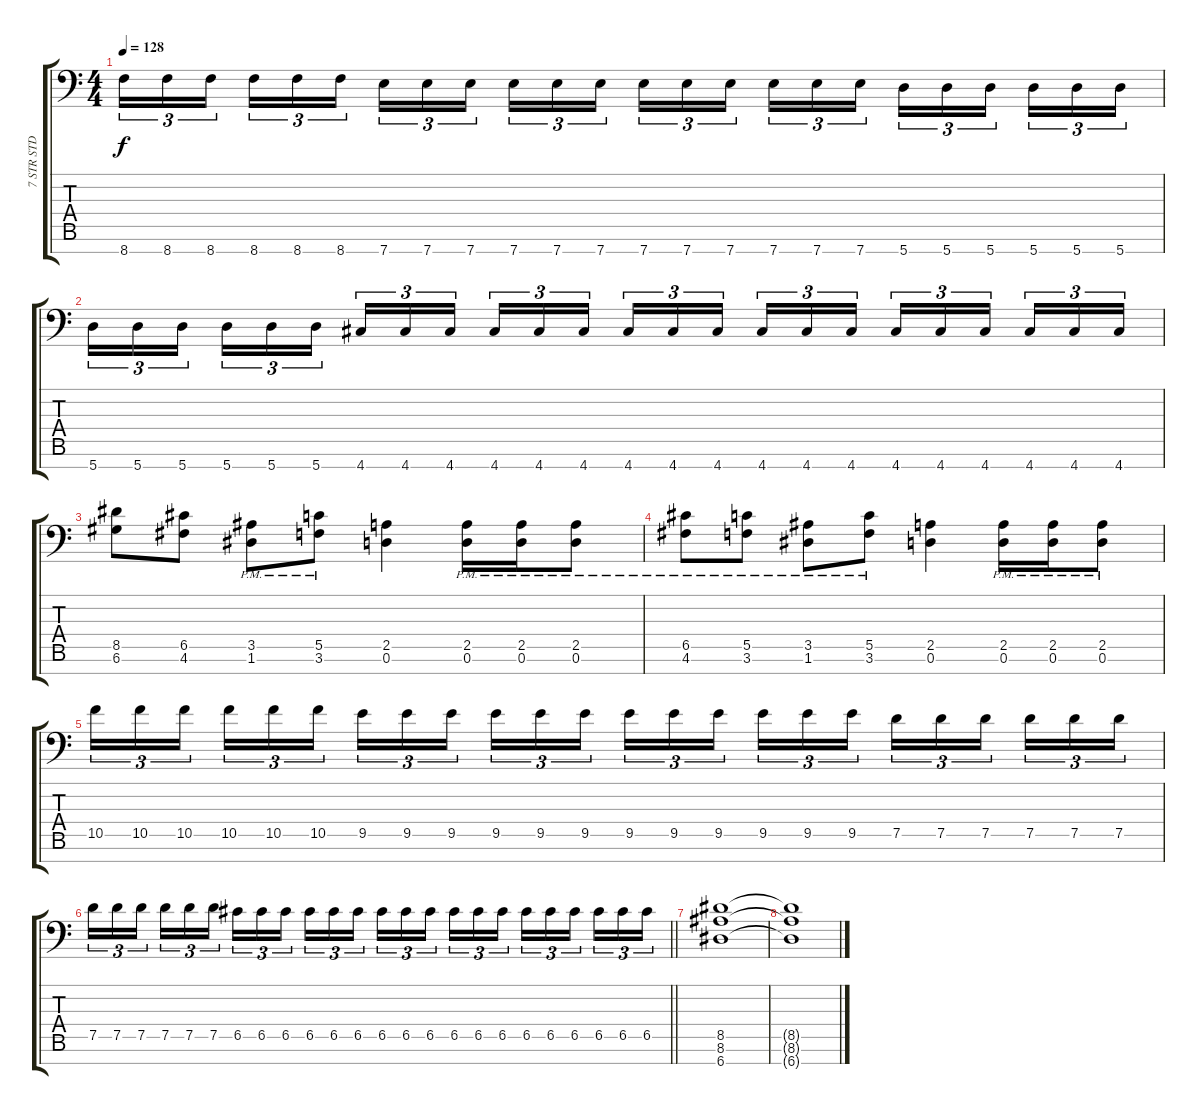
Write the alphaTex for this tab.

\track ("7 STR STD A" "7 STR STD ") {instrument overdrivenguitar}
\staff {score tabs}
\tuning (D4 A3 F3 C3 G2 D2 A1) {hide}
\ts (4 4)
\tempo 128
\clef f4
\ks c
8.7.16{tu (3 2) dy f} 8.7.16{tu (3 2)} 8.7.16{tu (3 2) beam splitsecondary} 8.7.16{tu (3 2)} 8.7.16{tu (3 2)} 8.7.16{tu (3 2)} 7.7.16{tu (3 2)} 7.7.16{tu (3 2)} 7.7.16{tu (3 2) beam splitsecondary} 7.7.16{tu (3 2)} 7.7.16{tu (3 2)} 7.7.16{tu (3 2)} 7.7.16{tu (3 2)} 7.7.16{tu (3 2)} 7.7.16{tu (3 2) beam splitsecondary} 7.7.16{tu (3 2)} 7.7.16{tu (3 2)} 7.7.16{tu (3 2)} 5.7.16{tu (3 2)} 5.7.16{tu (3 2)} 5.7.16{tu (3 2) beam splitsecondary} 5.7.16{tu (3 2)} 5.7.16{tu (3 2)} 5.7.16{tu (3 2)} |
5.7.16{tu (3 2)} 5.7.16{tu (3 2)} 5.7.16{tu (3 2) beam splitsecondary} 5.7.16{tu (3 2)} 5.7.16{tu (3 2)} 5.7.16{tu (3 2)} 4.7.16{tu (3 2)} 4.7.16{tu (3 2)} 4.7.16{tu (3 2) beam splitsecondary} 4.7.16{tu (3 2)} 4.7.16{tu (3 2)} 4.7.16{tu (3 2)} 4.7.16{tu (3 2)} 4.7.16{tu (3 2)} 4.7.16{tu (3 2) beam splitsecondary} 4.7.16{tu (3 2)} 4.7.16{tu (3 2)} 4.7.16{tu (3 2)} 4.7.16{tu (3 2)} 4.7.16{tu (3 2)} 4.7.16{tu (3 2) beam splitsecondary} 4.7.16{tu (3 2)} 4.7.16{tu (3 2)} 4.7.16{tu (3 2)} |
(8.5 6.6).8 (6.5 4.6).8 (3.5{pm} 1.6{pm}).8 (5.5 3.6{pm}).8 (2.5 0.6).4 (2.5{pm} 0.6{pm}).16 (2.5{pm} 0.6{pm}).16 (2.5{pm} 0.6{pm}).8 |
(6.5{pm} 4.6{pm}).8 (5.5{pm} 3.6{pm}).8 (3.5{pm} 1.6{pm}).8 (5.5 3.6{pm}).8 (2.5 0.6).4 (2.5{pm} 0.6{pm}).16 (2.5{pm} 0.6{pm}).16 (2.5{pm} 0.6{pm}).8 |
10.5.16{tu (3 2)} 10.5.16{tu (3 2)} 10.5.16{tu (3 2) beam splitsecondary} 10.5.16{tu (3 2)} 10.5.16{tu (3 2)} 10.5.16{tu (3 2)} 9.5.16{tu (3 2)} 9.5.16{tu (3 2)} 9.5.16{tu (3 2) beam splitsecondary} 9.5.16{tu (3 2)} 9.5.16{tu (3 2)} 9.5.16{tu (3 2)} 9.5.16{tu (3 2)} 9.5.16{tu (3 2)} 9.5.16{tu (3 2) beam splitsecondary} 9.5.16{tu (3 2)} 9.5.16{tu (3 2)} 9.5.16{tu (3 2)} 7.5.16{tu (3 2)} 7.5.16{tu (3 2)} 7.5.16{tu (3 2) beam splitsecondary} 7.5.16{tu (3 2)} 7.5.16{tu (3 2)} 7.5.16{tu (3 2)} |
\barLineRight lightlight
7.5.16{tu (3 2)} 7.5.16{tu (3 2)} 7.5.16{tu (3 2) beam splitsecondary} 7.5.16{tu (3 2)} 7.5.16{tu (3 2)} 7.5.16{tu (3 2)} 6.5.16{tu (3 2)} 6.5.16{tu (3 2)} 6.5.16{tu (3 2) beam splitsecondary} 6.5.16{tu (3 2)} 6.5.16{tu (3 2)} 6.5.16{tu (3 2)} 6.5.16{tu (3 2)} 6.5.16{tu (3 2)} 6.5.16{tu (3 2) beam splitsecondary} 6.5.16{tu (3 2)} 6.5.16{tu (3 2)} 6.5.16{tu (3 2)} 6.5.16{tu (3 2)} 6.5.16{tu (3 2)} 6.5.16{tu (3 2) beam splitsecondary} 6.5.16{tu (3 2)} 6.5.16{tu (3 2)} 6.5.16{tu (3 2)} |
(8.5 8.6 6.7).1 |
(8.5{t} 8.6{t} 6.7{t}).1
